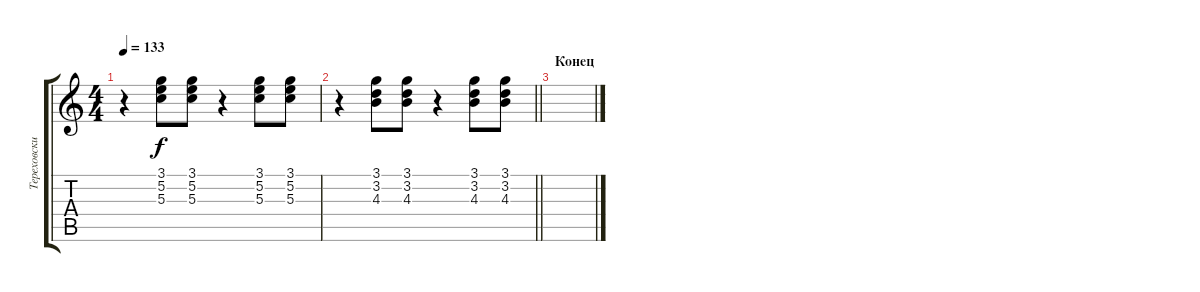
\track ("Тереховский" "Тереховски") {instrument distortionguitar}
\staff {score tabs}
\tuning (E4 B3 G3 D3 A2 E2) {hide}
\ts (4 4)
\tempo 133
\clef g2
\ks c
r.4{dy f} (3.1 5.2 5.3).8 (3.1 5.2 5.3).8 r.4 (3.1 5.2 5.3).8 (3.1 5.2 5.3).8 |
\barLineRight lightlight
r.4 (3.1 3.2 4.3).8 (3.1 3.2 4.3).8 r.4 (3.1 3.2 4.3).8 (3.1 3.2 4.3).8 |
\section ("" "Конец")
